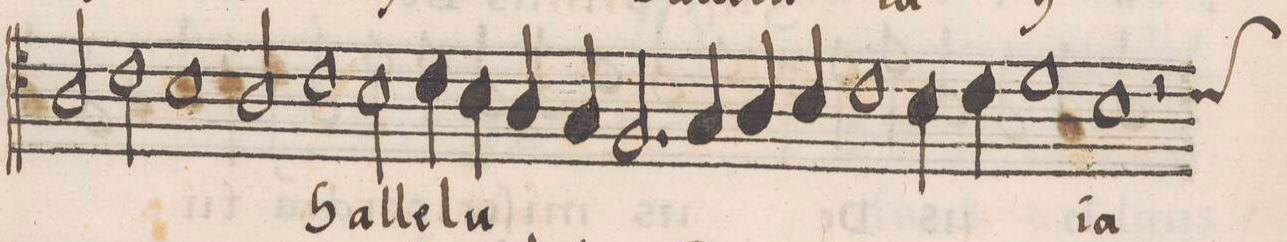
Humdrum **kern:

**kern	**text
*I"ALTVS	*
*clefC4	*
*k[]	*
*met(C)	*
*M2/1	*
2A/	.
2c\	.
=84-	=84-
1B	-lu-
2A/	-ia
*	*Xij
1c\	hal-
=85-	=85-
2B\	-le-
4c\	-lu-
4B\	.
4A/	.
4G/	.
=86-	=86-
2.F/	.
4G/	.
4A/	.
4B/	.
1c\	.
=87-	=87-
4B\	.
4c\	.
1d	.
=88-	=88-
1B	-ia
*custos:c	*
2r	.
*	*ij
*-	*-
